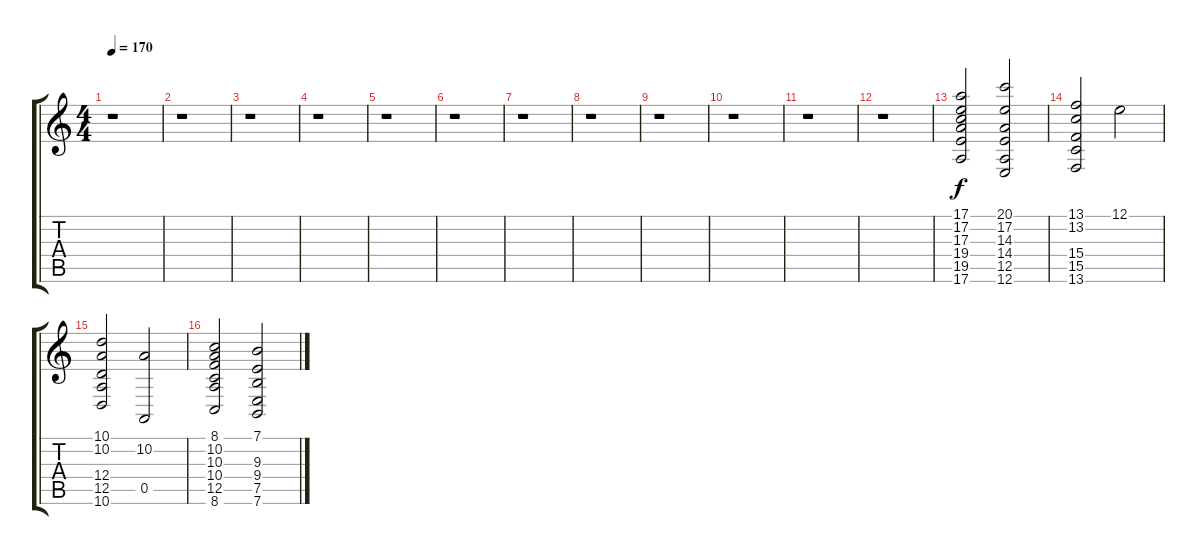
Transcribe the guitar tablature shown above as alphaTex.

\track "" {instrument stringensemble1}
\staff {score tabs}
\tuning (E4 B3 G3 D3 A2 E2) {hide}
\ts (4 4)
\tempo 170
\clef g2
\ks c
r.1{dy f} |
r.1 |
r.1 |
r.1 |
r.1 |
r.1 |
r.1 |
r.1 |
r.1 |
r.1 |
r.1 |
r.1 |
(17.1 17.2 17.3 19.4 19.5 17.6).2 (20.1 17.2 14.3 14.4 12.5 12.6).2 |
(13.1 13.2 15.4 15.5 13.6).2 12.1.2 |
(10.1 10.2 12.4 12.5 10.6).2 (10.2 0.5).2 |
(8.1 10.2 10.3 10.4 12.5 8.6).2 (7.1 9.3 9.4 7.5 7.6).2
